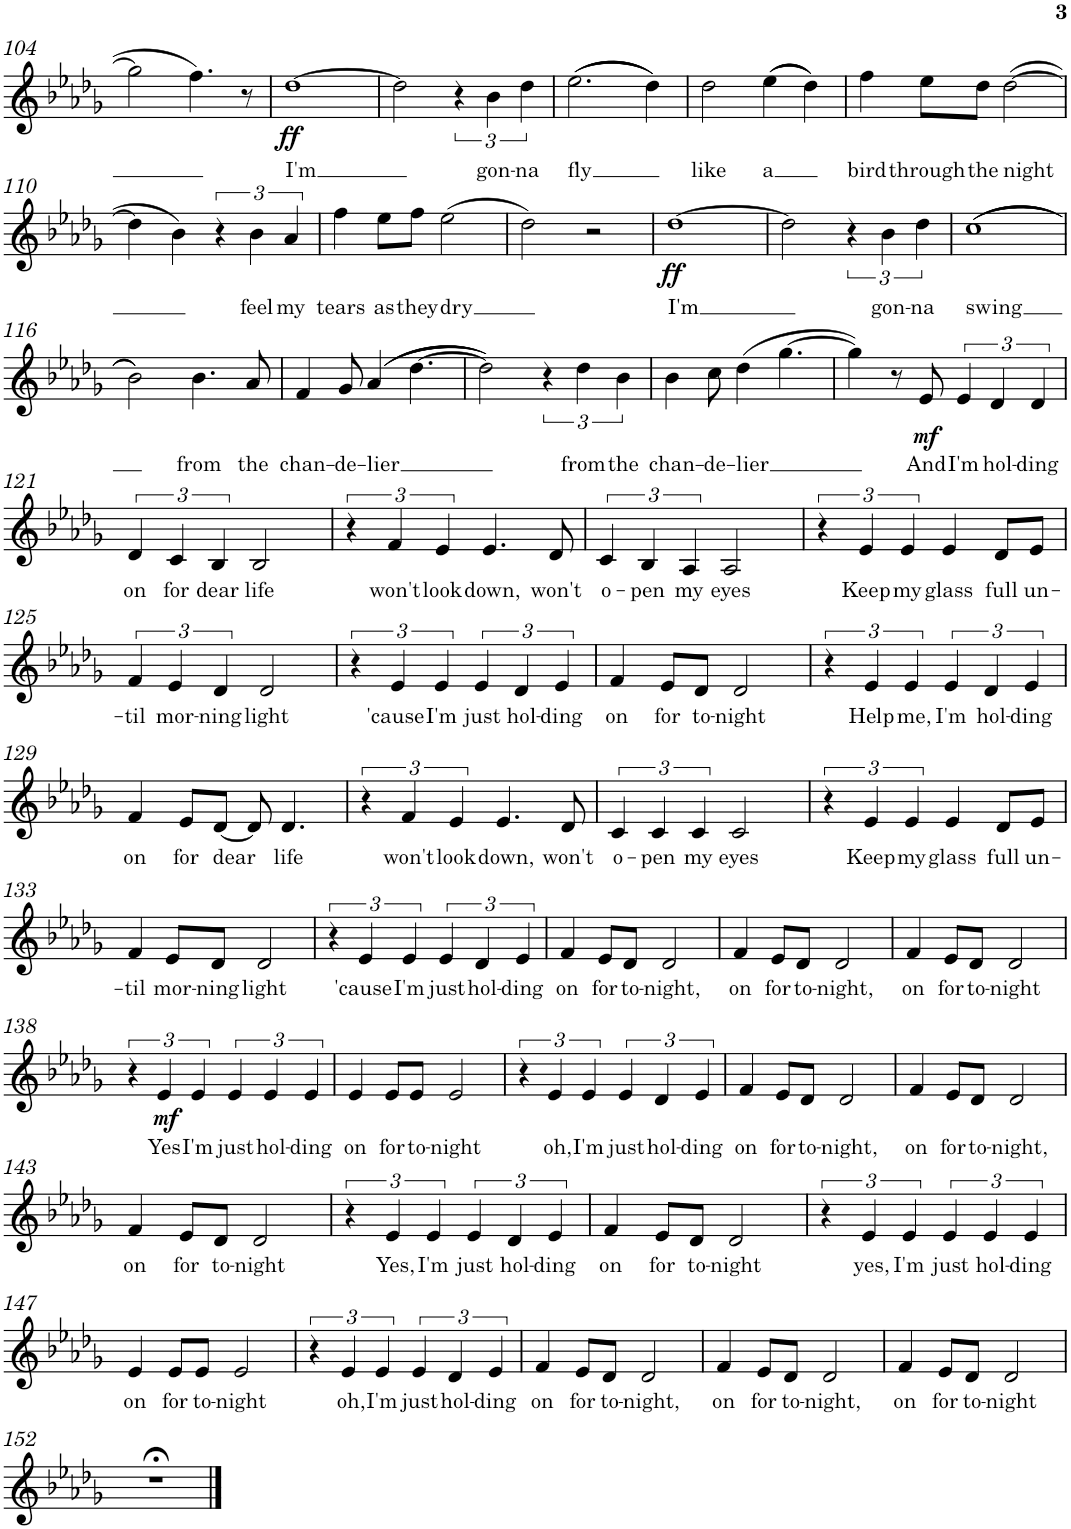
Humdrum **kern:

**kern	**text	**dynam
*part1	*part1	*part1
*staff1	*staff1	*staff1
*I"Piano	*	*
*I'Pno.	*	*
!!LO:PB:g=z
*clefG2	*	*
*k[b-e-a-d-g-]	*	*
*M2/2	*	*
*met(c|)	*	*
=104	=104	=104
2gg-\]	.	.
4.ff\	.	.
8r	.	.
=105	=105	=105
!	!LO:LY:b	!LO:DY:b
[1dd-	I'm	ff
=106	=106	=106
2dd-\]	.	.
6r	.	.
!	!LO:LY:b	!
6b-\	gon-	.
!	!LO:LY:b	!
6dd-\	-na	.
=107	=107	=107
!	!LO:LY:b	!
(>(>2.ee-\	fly	.
4dd-\))	.	.
=108	=108	=108
!	!LO:LY:b	!
2dd-\	like	.
!	!LO:LY:b	!
(>(>4ee-\	a	.
4dd-\))	.	.
=109	=109	=109
!	!LO:LY:b	!
4ff\	bird	.
!	!LO:LY:b	!
8ee-\L	through	.
!	!LO:LY:b	!
8dd-\J	the	.
!	!LO:LY:b	!
(>[2dd-\	night	.
!!LO:LB:g=z
=110	=110	=110
4dd-\]	.	.
4b-\)	.	.
6r	.	.
!	!LO:LY:b	!
6b-\	feel	.
!	!LO:LY:b	!
6a-/	my	.
=111	=111	=111
!	!LO:LY:b	!
4ff\	tears	.
!	!LO:LY:b	!
8ee-\L	as	.
!	!LO:LY:b	!
8ff\J	they	.
!	!LO:LY:b	!
(>2ee-\	dry	.
=112	=112	=112
2dd-\)	.	.
2r	.	.
=113	=113	=113
!	!LO:LY:b	!LO:DY:b
[1dd-	I'm	ff
=114	=114	=114
2dd-\]	.	.
6r	.	.
!	!LO:LY:b	!
6b-\	gon-	.
!	!LO:LY:b	!
6dd-\	-na	.
=115	=115	=115
!	!LO:LY:b	!
(>(>1cc	swing	.
!!LO:LB:g=z
=116	=116	=116
2b-\))	.	.
!	!LO:LY:b	!
4.b-\	from	.
!	!LO:LY:b	!
8a-/	the	.
=117	=117	=117
!	!LO:LY:b	!
4f/	chan-	.
!	!LO:LY:b	!
8g-/	-de-	.
!	!LO:LY:b	!
(>(>4a-/	-lier	.
[4.dd-\	.	.
=118	=118	=118
2dd-\]))	.	.
6r	.	.
!	!LO:LY:b	!
6dd-\	from	.
!	!LO:LY:b	!
6b-\	the	.
=119	=119	=119
!	!LO:LY:b	!
4b-\	chan-	.
!	!LO:LY:b	!
8cc\	-de-	.
!	!LO:LY:b	!
(>4dd-\	-lier	.
[4.gg-\	.	.
=120	=120	=120
4gg-\])	.	.
8r	.	.
!	!LO:LY:b	!LO:DY:b
8e-/	And	mf
!	!LO:LY:b	!
6e-/	I'm	.
!	!LO:LY:b	!
6d-/	hol-	.
!	!LO:LY:b	!
6d-/	-ding	.
!!LO:LB:g=z
=121	=121	=121
!	!LO:LY:b	!
6d-/	on	.
!	!LO:LY:b	!
6c/	for	.
!	!LO:LY:b	!
6B-/	dear	.
!	!LO:LY:b	!
2B-/	life	.
=122	=122	=122
6r	.	.
!	!LO:LY:b	!
6f/	won't	.
!	!LO:LY:b	!
6e-/	look	.
!	!LO:LY:b	!
4.e-/	down,	.
!	!LO:LY:b	!
8d-/	won't	.
=123	=123	=123
!	!LO:LY:b	!
6c/	o-	.
!	!LO:LY:b	!
6B-/	-pen	.
!	!LO:LY:b	!
6A-/	my	.
!	!LO:LY:b	!
2A-/	eyes	.
=124	=124	=124
6r	.	.
!	!LO:LY:b	!
6e-/	Keep	.
!	!LO:LY:b	!
6e-/	my	.
!	!LO:LY:b	!
4e-/	glass	.
!	!LO:LY:b	!
8d-/L	full	.
!	!LO:LY:b	!
8e-/J	un-	.
!!LO:LB:g=z
=125	=125	=125
!	!LO:LY:b	!
6f/	-til	.
!	!LO:LY:b	!
6e-/	mor-	.
!	!LO:LY:b	!
6d-/	-ning	.
!	!LO:LY:b	!
2d-/	light	.
=126	=126	=126
6r	.	.
!	!LO:LY:b	!
6e-/	'cause	.
!	!LO:LY:b	!
6e-/	I'm	.
!	!LO:LY:b	!
6e-/	just	.
!	!LO:LY:b	!
6d-/	hol-	.
!	!LO:LY:b	!
6e-/	-ding	.
=127	=127	=127
!	!LO:LY:b	!
4f/	on	.
!	!LO:LY:b	!
8e-/L	for	.
!	!LO:LY:b	!
8d-/J	to-	.
!	!LO:LY:b	!
2d-/	-night	.
=128	=128	=128
6r	.	.
!	!LO:LY:b	!
6e-/	Help	.
!	!LO:LY:b	!
6e-/	me,	.
!	!LO:LY:b	!
6e-/	I'm	.
!	!LO:LY:b	!
6d-/	hol-	.
!	!LO:LY:b	!
6e-/	-ding	.
!!LO:LB:g=z
=129	=129	=129
!	!LO:LY:b	!
4f/	on	.
!	!LO:LY:b	!
8e-/L	for	.
!	!LO:LY:b	!
[8d-/J	dear	.
8d-/]	.	.
!	!LO:LY:b	!
4.d-/	life	.
=130	=130	=130
6r	.	.
!	!LO:LY:b	!
6f/	won't	.
!	!LO:LY:b	!
6e-/	look	.
!	!LO:LY:b	!
4.e-/	down,	.
!	!LO:LY:b	!
8d-/	won't	.
=131	=131	=131
!	!LO:LY:b	!
6c/	o-	.
!	!LO:LY:b	!
6c/	-pen	.
!	!LO:LY:b	!
6c/	my	.
!	!LO:LY:b	!
2c/	eyes	.
=132	=132	=132
6r	.	.
!	!LO:LY:b	!
6e-/	Keep	.
!	!LO:LY:b	!
6e-/	my	.
!	!LO:LY:b	!
4e-/	glass	.
!	!LO:LY:b	!
8d-/L	full	.
!	!LO:LY:b	!
8e-/J	un-	.
!!LO:LB:g=z
=133	=133	=133
!	!LO:LY:b	!
4f/	til	.
!	!LO:LY:b	!
8e-/L	mor-	.
!	!LO:LY:b	!
8d-/J	-ning	.
!	!LO:LY:b	!
2d-/	light	.
=134	=134	=134
6r	.	.
!	!LO:LY:b	!
6e-/	'cause	.
!	!LO:LY:b	!
6e-/	I'm	.
!	!LO:LY:b	!
6e-/	just	.
!	!LO:LY:b	!
6d-/	hol-	.
!	!LO:LY:b	!
6e-/	-ding	.
=135	=135	=135
!	!LO:LY:b	!
4f/	on	.
!	!LO:LY:b	!
8e-/L	for	.
!	!LO:LY:b	!
8d-/J	to-	.
!	!LO:LY:b	!
2d-/	-night,	.
=136	=136	=136
!	!LO:LY:b	!
4f/	on	.
!	!LO:LY:b	!
8e-/L	for	.
!	!LO:LY:b	!
8d-/J	to-	.
!	!LO:LY:b	!
2d-/	-night,	.
=137	=137	=137
!	!LO:LY:b	!
4f/	on	.
!	!LO:LY:b	!
8e-/L	for	.
!	!LO:LY:b	!
8d-/J	to-	.
!	!LO:LY:b	!
2d-/	-night	.
!!LO:LB:g=z
=138	=138	=138
6r	.	.
!	!LO:LY:b	!LO:DY:b
6e-/	Yes	mf
!	!LO:LY:b	!
6e-/	I'm	.
!	!LO:LY:b	!
6e-/	just	.
!	!LO:LY:b	!
6e-/	hol-	.
!	!LO:LY:b	!
6e-/	-ding	.
=139	=139	=139
!	!LO:LY:b	!
4e-/	on	.
!	!LO:LY:b	!
8e-/L	for	.
!	!LO:LY:b	!
8e-/J	to-	.
!	!LO:LY:b	!
2e-/	-night	.
=140	=140	=140
6r	.	.
!	!LO:LY:b	!
6e-/	oh,	.
!	!LO:LY:b	!
6e-/	I'm	.
!	!LO:LY:b	!
6e-/	just	.
!	!LO:LY:b	!
6d-/	hol-	.
!	!LO:LY:b	!
6e-/	-ding	.
=141	=141	=141
!	!LO:LY:b	!
4f/	on	.
!	!LO:LY:b	!
8e-/L	for	.
!	!LO:LY:b	!
8d-/J	to-	.
!	!LO:LY:b	!
2d-/	-night,	.
=142	=142	=142
!	!LO:LY:b	!
4f/	on	.
!	!LO:LY:b	!
8e-/L	for	.
!	!LO:LY:b	!
8d-/J	to-	.
!	!LO:LY:b	!
2d-/	-night,	.
!!LO:LB:g=z
=143	=143	=143
!	!LO:LY:b	!
4f/	on	.
!	!LO:LY:b	!
8e-/L	for	.
!	!LO:LY:b	!
8d-/J	to-	.
!	!LO:LY:b	!
2d-/	-night	.
=144	=144	=144
6r	.	.
!	!LO:LY:b	!
6e-/	Yes,	.
!	!LO:LY:b	!
6e-/	I'm	.
!	!LO:LY:b	!
6e-/	just	.
!	!LO:LY:b	!
6d-/	hol-	.
!	!LO:LY:b	!
6e-/	-ding	.
=145	=145	=145
!	!LO:LY:b	!
4f/	on	.
!	!LO:LY:b	!
8e-/L	for	.
!	!LO:LY:b	!
8d-/J	to-	.
!	!LO:LY:b	!
2d-/	-night	.
=146	=146	=146
6r	.	.
!	!LO:LY:b	!
6e-/	yes,	.
!	!LO:LY:b	!
6e-/	I'm	.
!	!LO:LY:b	!
6e-/	just	.
!	!LO:LY:b	!
6e-/	hol-	.
!	!LO:LY:b	!
6e-/	-ding	.
!!LO:LB:g=z
=147	=147	=147
!	!LO:LY:b	!
4e-/	on	.
!	!LO:LY:b	!
8e-/L	for	.
!	!LO:LY:b	!
8e-/J	to-	.
!	!LO:LY:b	!
2e-/	-night	.
=148	=148	=148
6r	.	.
!	!LO:LY:b	!
6e-/	oh,	.
!	!LO:LY:b	!
6e-/	I'm	.
!	!LO:LY:b	!
6e-/	just	.
!	!LO:LY:b	!
6d-/	hol-	.
!	!LO:LY:b	!
6e-/	-ding	.
=149	=149	=149
!	!LO:LY:b	!
4f/	on	.
!	!LO:LY:b	!
8e-/L	for	.
!	!LO:LY:b	!
8d-/J	to-	.
!	!LO:LY:b	!
2d-/	-night,	.
=150	=150	=150
!	!LO:LY:b	!
4f/	on	.
!	!LO:LY:b	!
8e-/L	for	.
!	!LO:LY:b	!
8d-/J	to-	.
!	!LO:LY:b	!
2d-/	-night,	.
=151	=151	=151
!	!LO:LY:b	!
4f/	on	.
!	!LO:LY:b	!
8e-/L	for	.
!	!LO:LY:b	!
8d-/J	to-	.
!	!LO:LY:b	!
2d-/	-night	.
!!LO:LB:g=z
=152	=152	=152
1r;<	.	.
==	==	==
*-	*-	*-
